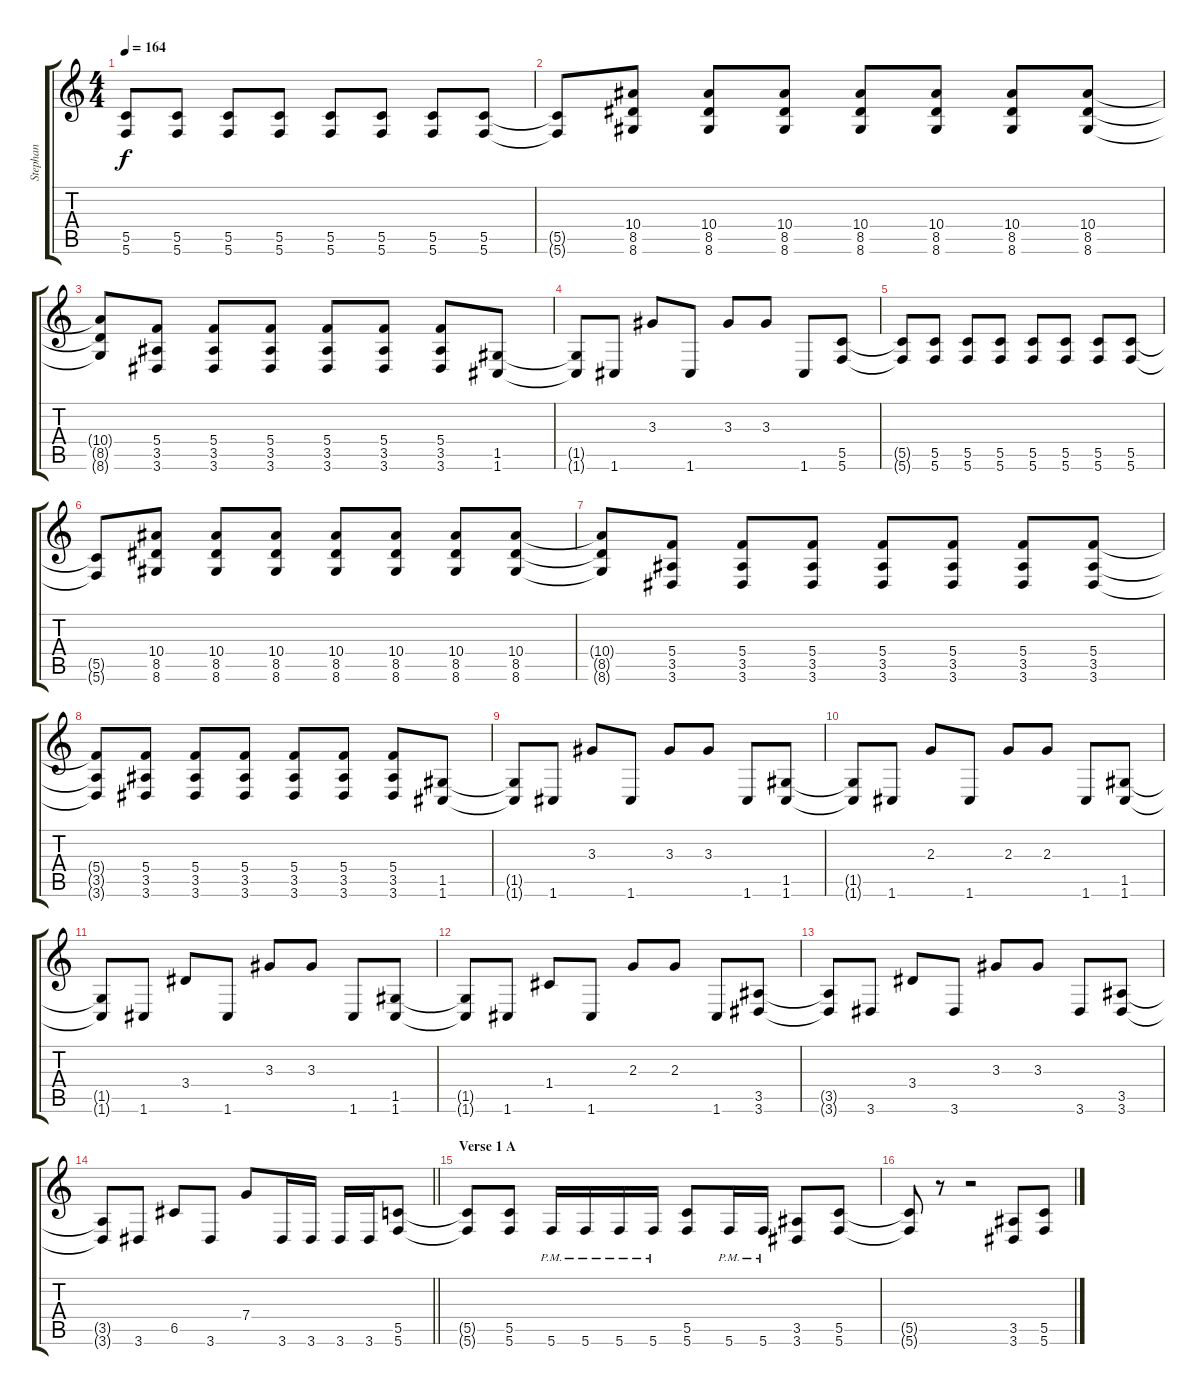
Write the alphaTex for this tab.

\track ("Stephan" "Stephan") {instrument distortionguitar}
\staff {score tabs}
\tuning (D4 A3 F3 C3 G2 C2) {hide}
\ts (4 4)
\tempo 164
\clef g2
\ks c
(5.5{t} 5.6{t}).8{dy f} (5.5 5.6).8 (5.5 5.6).8 (5.5 5.6).8 (5.5 5.6).8 (5.5 5.6).8 (5.5 5.6).8 (5.5 5.6).8 |
(5.5{t} 5.6{t}).8 (10.4 8.5 8.6).8 (10.4 8.5 8.6).8 (10.4 8.5 8.6).8 (10.4 8.5 8.6).8 (10.4 8.5 8.6).8 (10.4 8.5 8.6).8 (10.4 8.5 8.6).8 |
(10.4{t} 8.5{t} 8.6{t}).8 (5.4 3.5 3.6).8 (5.4 3.5 3.6).8 (5.4 3.5 3.6).8 (5.4 3.5 3.6).8 (5.4 3.5 3.6).8 (5.4 3.5 3.6).8 (1.5 1.6).8 |
(1.5{t} 1.6{t}).8 1.6.8 3.3.8 1.6.8 3.3.8 3.3.8 1.6.8 (5.5 5.6).8 |
(5.5{t} 5.6{t}).8 (5.5 5.6).8 (5.5 5.6).8 (5.5 5.6).8 (5.5 5.6).8 (5.5 5.6).8 (5.5 5.6).8 (5.5 5.6).8 |
(5.5{t} 5.6{t}).8 (10.4 8.5 8.6).8 (10.4 8.5 8.6).8 (10.4 8.5 8.6).8 (10.4 8.5 8.6).8 (10.4 8.5 8.6).8 (10.4 8.5 8.6).8 (10.4 8.5 8.6).8 |
(10.4{t} 8.5{t} 8.6{t}).8 (5.4 3.5 3.6).8 (5.4 3.5 3.6).8 (5.4 3.5 3.6).8 (5.4 3.5 3.6).8 (5.4 3.5 3.6).8 (5.4 3.5 3.6).8 (5.4 3.5 3.6).8 |
(5.4{t} 3.5{t} 3.6{t}).8 (5.4 3.5 3.6).8 (5.4 3.5 3.6).8 (5.4 3.5 3.6).8 (5.4 3.5 3.6).8 (5.4 3.5 3.6).8 (5.4 3.5 3.6).8 (1.5 1.6).8 |
(1.5{t} 1.6{t}).8 1.6.8 3.3.8 1.6.8 3.3.8 3.3.8 1.6.8 (1.5 1.6).8 |
(1.5{t} 1.6{t}).8 1.6.8 2.3.8 1.6.8 2.3.8 2.3.8 1.6.8 (1.5 1.6).8 |
(1.5{t} 1.6{t}).8 1.6.8 3.4.8 1.6.8 3.3.8 3.3.8 1.6.8 (1.5 1.6).8 |
(1.5{t} 1.6{t}).8 1.6.8 1.4.8 1.6.8 2.3.8 2.3.8 1.6.8 (3.5 3.6).8 |
(3.5{t} 3.6{t}).8 3.6.8 3.4.8 3.6.8 3.3.8 3.3.8 3.6.8 (3.5 3.6).8 |
\barLineRight lightlight
(3.5{t} 3.6{t}).8 3.6.8 6.5.8 3.6.8 7.4.8 3.6.16 3.6.16 3.6.16 3.6.16 (5.5 5.6).8 |
\section ("" "Verse 1 A")
(5.5{t} 5.6{t}).8 (5.5 5.6).8 5.6{pm}.16 5.6{pm}.16 5.6{pm}.16 5.6{pm}.16 (5.5 5.6).8 5.6{pm}.16 5.6{pm}.16 (3.5 3.6).8 (5.5 5.6).8 |
(5.5{t} 5.6{t}).8 r.8 r.2 (3.5 3.6).8 (5.5 5.6).8
